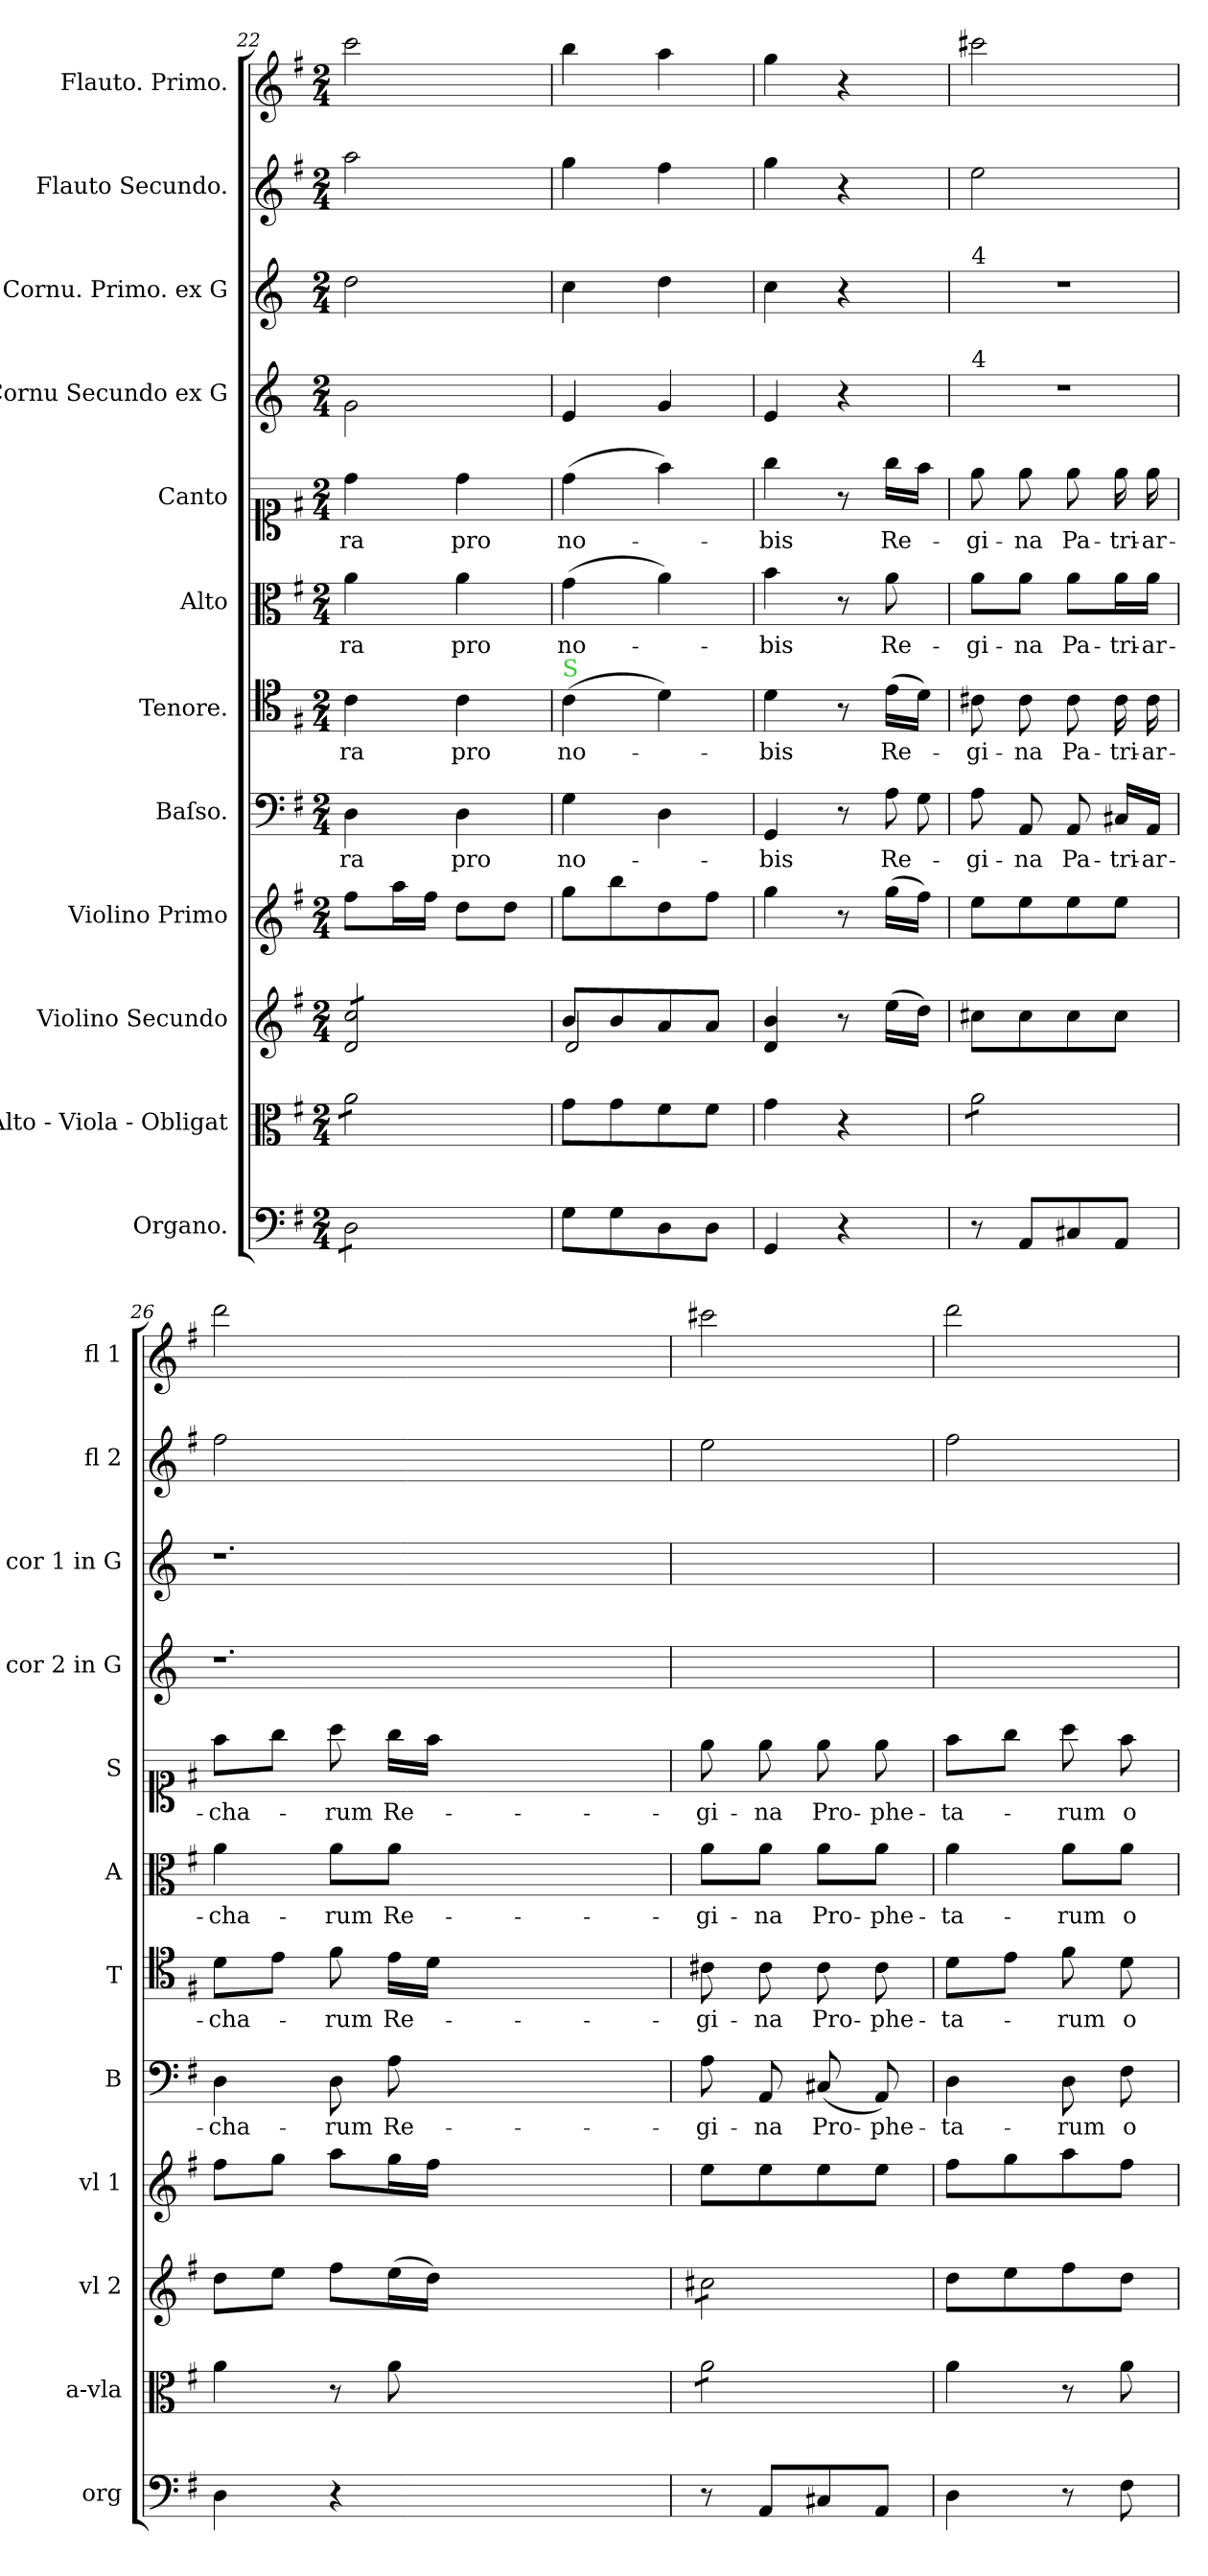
**kern	**kern	**kern	**kern	**kern	**text	**kern	**text	**kern	**text	**kern	**text	**kern	**kern	**kern	**kern
*part12	*part11	*part10	*part9	*part8	*part8	*part7	*part7	*part6	*part6	*part5	*part5	*part4	*part3	*part2	*part1
*staff12	*staff11	*staff10	*staff9	*staff8	*staff8	*staff7	*staff7	*staff6	*staff6	*staff5	*staff5	*staff4	*staff3	*staff2	*staff1
*I"Organo.	*I"Alto - Viola - Obligat	*I"Violino Secundo	*I"Violino Primo	*I"Baſso.	*	*I"Tenore.	*	*I"Alto	*	*I"Canto	*	*I"Cornu Secundo ex G	*I"Cornu. Primo. ex G	*I"Flauto Secundo.	*I"Flauto. Primo.
*I'org	*I'a-vla	*I'vl 2	*I'vl 1	*I'B	*	*I'T	*	*I'A	*	*I'S	*	*I'cor 2 in G	*I'cor 1 in G	*I'fl 2	*I'fl 1
*clefF4	*clefC3	*clefG2	*clefG2	*clefF4	*	*clefC4	*	*clefC3	*	*clefC1	*	*clefG2	*clefG2	*clefG2	*clefG2
*	*	*	*	*	*	*	*	*	*	*	*	*ITrd3c5	*ITrd3c5	*	*
*k[f#]	*k[f#]	*k[f#]	*k[f#]	*k[f#]	*	*k[f#]	*	*k[f#]	*	*k[f#]	*	*k[f#]	*k[f#]	*k[f#]	*k[f#]
*G:	*G:	*G:	*G:	*G:	*	*G:	*	*G:	*	*G:	*	*G:	*G:	*G:	*G:
*M2/4	*M2/4	*M2/4	*M2/4	*M2/4	*	*M2/4	*	*M2/4	*	*M2/4	*	*M2/4	*M2/4	*M2/4	*M2/4
=22	=22	=22	=22	=22	=22	=22	=22	=22	=22	=22	=22	=22	=22	=22	=22
*tremolo	*	*	*	*	*	*	*	*	*	*	*	*	*	*	*
*	*tremolo	*	*	*	*	*	*	*	*	*	*	*	*	*	*
*	*	*tremolo	*	*	*	*	*	*	*	*	*	*	*	*	*
8D\L	8a\L	8d/ 8cc/L	8ff#\L	4D\	-ra	4c\	-ra	4a\	-ra	4dd\	-ra	2d\	2a\	2aa\	2ccc\
8D\	8a\	8d/ 8cc/	16aa\L	.	.	.	.	.	.	.	.	.	.	.	.
.	.	.	16ff#\JJ	.	.	.	.	.	.	.	.	.	.	.	.
8D\	8a\	8d/ 8cc/	8dd\L	4D\	pro	4c\	pro	4a\	pro	4dd\	pro	.	.	.	.
8D\J	8a\J	8d/ 8cc/J	8dd\J	.	.	.	.	.	.	.	.	.	.	.	.
*	*	*Xtremolo	*	*	*	*	*	*	*	*	*	*	*	*	*
*	*Xtremolo	*	*	*	*	*	*	*	*	*	*	*	*	*	*
*Xtremolo	*	*	*	*	*	*	*	*	*	*	*	*	*	*	*
=23	=23	=23	=23	=23	=23	=23	=23	=23	=23	=23	=23	=23	=23	=23	=23
*	*	*^	*	*	*	*	*	*	*	*	*	*	*	*	*
!	!	!	!	!	!	!	!LO:TX:a:color=limegreen:t=S	!	!	!	!	!	!	!	!	!
8G\L	8g\L	8b/L	2d/	8gg\L	4G\	no-	(4c\	no-	(4g\	no-	(4dd\	no-	4B/	4g\	4gg\	4bb\
8G\	8g\	8b/	.	8bb\	.	.	.	.	.	.	.	.	.	.	.	.
8D\	8f#\	8a/	.	8dd\	4D\	.	4d\)	.	4a\)	.	4ff#\)	.	4d/	4a\	4ff#\	4aa\
8D\J	8f#\J	8a/J	.	8ff#\J	.	.	.	.	.	.	.	.	.	.	.	.
*	*	*v	*v	*	*	*	*	*	*	*	*	*	*	*	*	*
=24	=24	=24	=24	=24	=24	=24	=24	=24	=24	=24	=24	=24	=24	=24	=24
4GG/	4g\	4d/ 4b/	4gg\	4GG/	-bis	4d\	-bis	4b\	-bis	4gg\	-bis	4B/	4g\	4gg\	4gg\
4r	4r	8r	8r	8r	.	8r	.	8r	.	8r	.	4r	4r	4r	4r
!	!	!	!	!LO:N:vis=8	!	!	!	!	!	!	!	!	!	!	!
.	.	(16ee\LL	(16gg\LL	16A\	Re-	(16e\LL	Re-	8a\	Re-	16gg\LL	Re-	.	.	.	.
!	!	!	!	!LO:N:vis=8	!	!	!	!	!	!	!	!	!	!	!
.	.	16dd\JJ)	16ff#\JJ)	16G\	.	16d\JJ)	.	.	.	16ff#\JJ	.	.	.	.	.
=25	=25	=25	=25	=25	=25	=25	=25	=25	=25	=25	=25	=25	=25	=25	=25
!	!	!	!	!	!	!	!	!	!	!	!	!	!LO:TX:a:t=4	!	!
!	!	!	!	!	!	!	!	!	!	!	!	!LO:TX:a:t=4	!	!	!
*	*tremolo	*	*	*	*	*	*	*	*	*	*	*	*	*	*
8r	8a\L	8cc#X\L	8ee\L	8A\	-gi-	8c#X\	-gi-	8a\L	-gi-	8ee\	-gi-	2r	2r	2ee\	2ccc#X\
8AA/L	8a\	8cc#\	8ee\	8AA/	-na	8c#\	-na	8a\J	-na	8ee\	-na	.	.	.	.
8C#X/	8a\	8cc#\	8ee\	8AA/	Pa-	8c#\	Pa-	8a\L	Pa-	8ee\	Pa-	.	.	.	.
8AA/J	8a\J	8cc#\J	8ee\J	16C#X/LL	-tri-	16c#\	-tri-	16a\L	-tri-	16ee\	-tri-	.	.	.	.
*	*Xtremolo	*	*	*	*	*	*	*	*	*	*	*	*	*	*
.	.	.	.	16AA/JJ	-ar-	16c#\	-ar-	16a\JJ	-ar-	16ee\	-ar-	.	.	.	.
=26	=26	=26	=26	=26	=26	=26	=26	=26	=26	=26	=26	=26	=26	=26	=26
4D\	4a\	8dd\L	8ff#\L	4D\	-cha-	8d\L	-cha-	4a\	-cha-	8ff#\L	-cha-	1.r	1.r	2ff#\	2ddd\
.	.	8ee\J	8gg\J	.	.	8e\J	.	.	.	8gg\J	.	.	.	.	.
4r	8r	8ff#\L	8aa\L	8D\	-rum	8f#\	-rum	8a\L	-rum	8aa\	-rum	.	.	.	.
.	8a\	(16ee\L	16gg\L	8A\	Re-	16e\LL	Re-	8a\J	Re-	16gg\LL	Re-	.	.	.	.
.	.	16dd\JJ)	16ff#\JJ	.	.	16d\JJ	.	.	.	16ff#\JJ	.	.	.	.	.
1ryy	1ryy	1ryy	1ryy	1ryy	.	1ryy	.	1ryy	.	1ryy	.	.	.	1ryy	1ryy
=27	=27	=27	=27	=27	=27	=27	=27	=27	=27	=27	=27	=27	=27	=27	=27
*	*tremolo	*	*	*	*	*	*	*	*	*	*	*	*	*	*
*	*	*tremolo	*	*	*	*	*	*	*	*	*	*	*	*	*
8r	8a\L	8cc#X\L	8ee\L	8A\	-gi-	8c#X\	-gi-	8a\L	-gi-	8ee\	-gi-	2ryy	2ryy	2ee\	2ccc#X\
8AA/L	8a\	8cc#X\	8ee\	8AA/	-na	8c#\	-na	8a\J	-na	8ee\	-na	.	.	.	.
8C#X/	8a\	8cc#X\	8ee\	(8C#X/	Pro-	8c#\	Pro-	8a\L	Pro-	8ee\	Pro-	.	.	.	.
8AA/J	8a\J	8cc#X\J	8ee\J	8AA/)	-phe-	8c#\	-phe-	8a\J	-phe-	8ee\	-phe-	.	.	.	.
*	*	*Xtremolo	*	*	*	*	*	*	*	*	*	*	*	*	*
*	*Xtremolo	*	*	*	*	*	*	*	*	*	*	*	*	*	*
=28	=28	=28	=28	=28	=28	=28	=28	=28	=28	=28	=28	=28	=28	=28	=28
4D\	4a\	8dd\L	8ff#\L	4D\	-ta-	8d\L	-ta-	4a\	-ta-	8ff#\L	-ta-	2ryy	2ryy	2ff#\	2ddd\
.	.	8ee\	8gg\	.	.	8e\J	.	.	.	8gg\J	.	.	.	.	.
8r	8r	8ff#\	8aa\	8D\	-rum	8f#\	-rum	8a\L	-rum	8aa\	-rum	.	.	.	.
8F#\	8a\	8dd\J	8ff#\J	8F#\	o-	8d\	o-	8a\J	o-	8ff#\	o-	.	.	.	.
=	=	=	=	=	=	=	=	=	=	=	=	=	=	=	=
*-	*-	*-	*-	*-	*-	*-	*-	*-	*-	*-	*-	*-	*-	*-	*-
